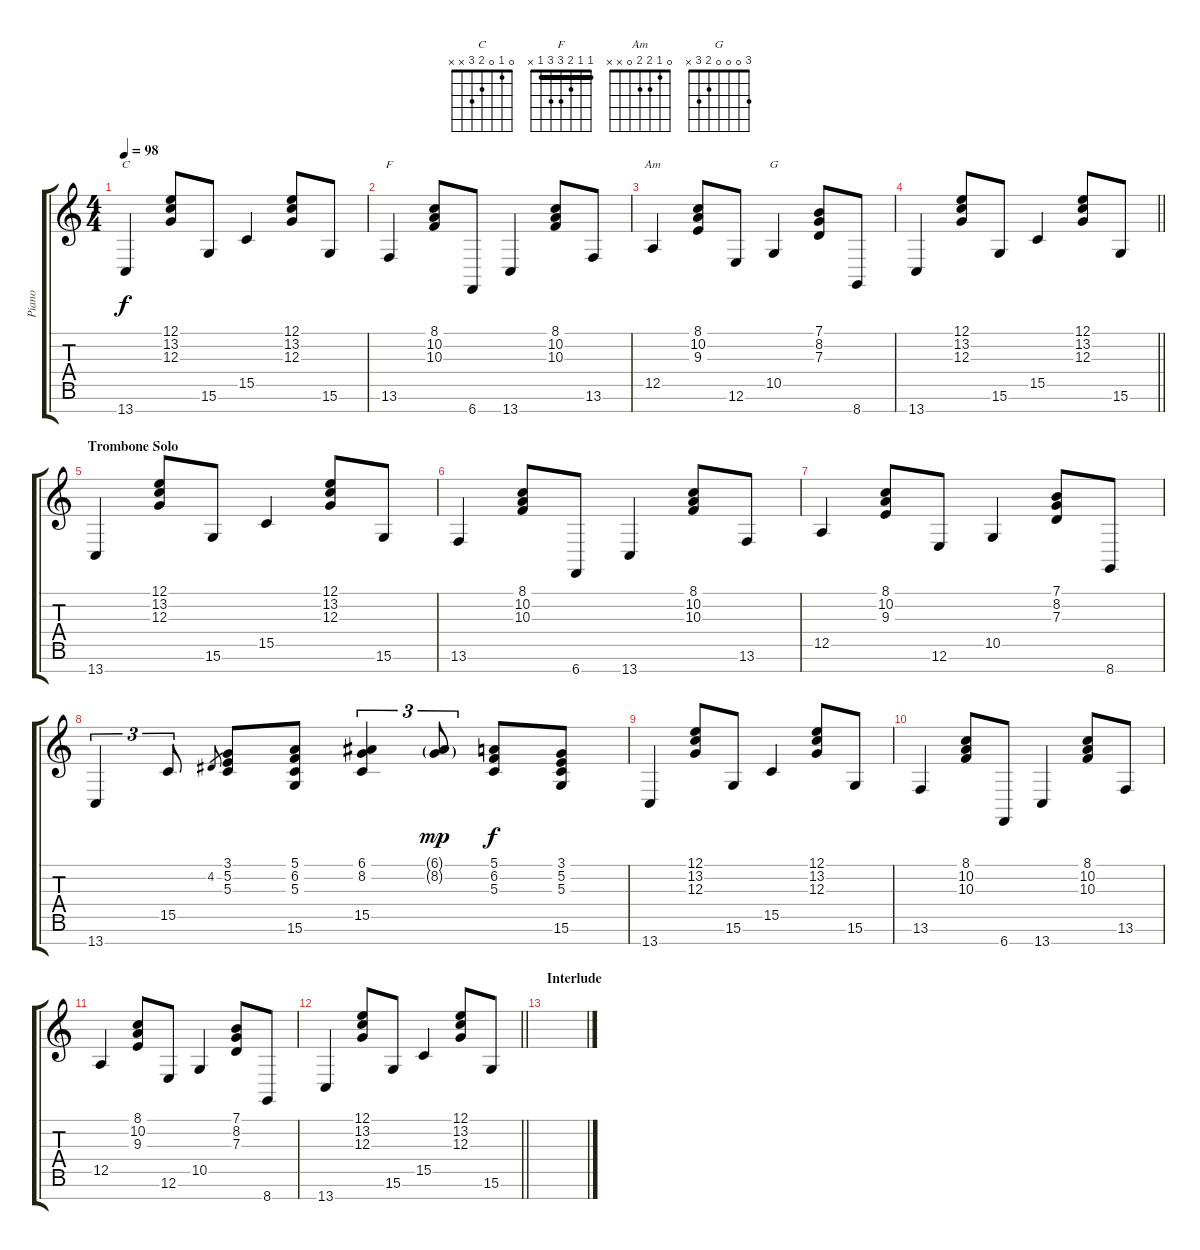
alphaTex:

\track ("Piano" "Piano") {instrument acousticgrandpiano}
\staff {score tabs}
\tuning (E4 B3 G3 D3 A2 E2 B1) {hide}
\chord ("C" 0 1 0 2 3 x x)
\chord ("F" 1 1 2 3 3 1 x) {barre 1}
\chord ("Am" 0 1 2 2 0 x x)
\chord ("G" 3 0 0 0 2 3 x)
\ts (4 4)
\tempo 98
\clef g2
\ks c
13.7.4{ch "C" dy f} (12.1 13.2 12.3).8 15.6.8 15.5.4 (12.1 13.2 12.3).8 15.6.8 |
13.6.4{ch "F"} (8.1 10.2 10.3).8 6.7.8 13.7.4 (8.1 10.2 10.3).8 13.6.8 |
12.5.4{ch "Am"} (8.1 10.2 9.3).8 12.6.8 10.5.4{ch "G"} (7.1 8.2 7.3).8 8.7.8 |
\barLineRight lightlight
13.7.4 (12.1 13.2 12.3).8 15.6.8 15.5.4 (12.1 13.2 12.3).8 15.6.8 |
\section ("" "Trombone Solo")
13.7.4 (12.1 13.2 12.3).8 15.6.8 15.5.4 (12.1 13.2 12.3).8 15.6.8 |
13.6.4 (8.1 10.2 10.3).8 6.7.8 13.7.4 (8.1 10.2 10.3).8 13.6.8 |
12.5.4 (8.1 10.2 9.3).8 12.6.8 10.5.4 (7.1 8.2 7.3).8 8.7.8 |
13.7.4{tu (3 2)} 15.5.8{tu (3 2)} 4.2.8{gr} (3.1 5.2 5.3).8 (5.1 6.2 5.3 15.6).8 (6.1 8.2 15.5).4{tu (3 2)} (6.1{g} 8.2{g}).8{tu (3 2) dy mp} (5.1 6.2 5.3).8{dy f} (3.1 5.2 5.3 15.6).8 |
13.7.4 (12.1 13.2 12.3).8 15.6.8 15.5.4 (12.1 13.2 12.3).8 15.6.8 |
13.6.4 (8.1 10.2 10.3).8 6.7.8 13.7.4 (8.1 10.2 10.3).8 13.6.8 |
12.5.4 (8.1 10.2 9.3).8 12.6.8 10.5.4 (7.1 8.2 7.3).8 8.7.8 |
\barLineRight lightlight
13.7.4 (12.1 13.2 12.3).8 15.6.8 15.5.4 (12.1 13.2 12.3).8 15.6.8 |
\section ("" "Interlude")
